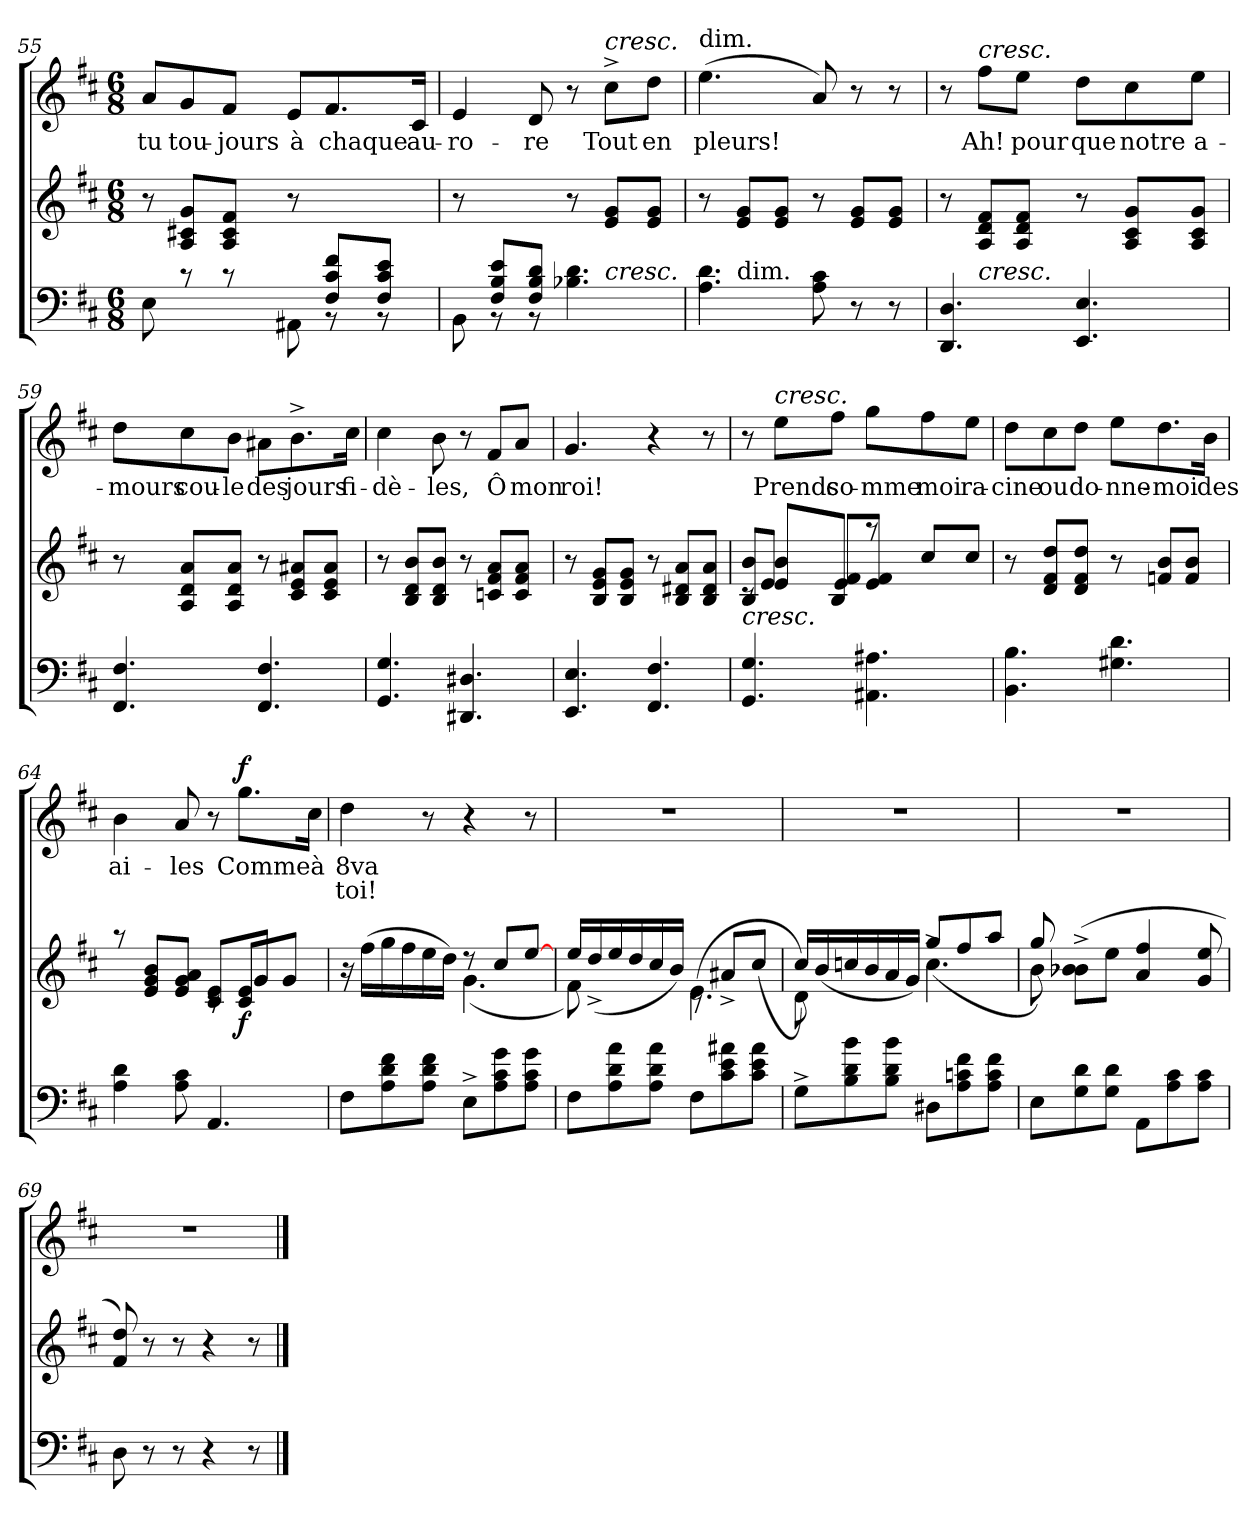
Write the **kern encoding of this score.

**kern	**kern	**dynam	**kern	**text	**text	**dynam
*part2	*part2	*part2	*part1	*part1	*part1	*part1
*staff3	*staff2	*staff2/3	*staff1	*staff1	*staff1	*staff1
!!LO:LB:g=z
*clefF4	*clefG2	*	*clefG2	*	*	*
*k[f#c#]	*k[f#c#]	*	*k[f#c#]	*	*	*
*D:	*D:	*	*D:	*	*	*
*M6/8	*M6/8	*	*M6/8	*	*	*
=55	=55	=55	=55	=55	=55	=55
*^	*	*	*	*	*	*
!	!	!	!	!	!LO:LY:b	!	!
8E\	2ryy	8r	.	8a/L	tu	.	.
!	!	!	!	!	!LO:LY:b	!	!
8rc	.	8A/ 8c#X/ 8g/L	.	8g/	tou-	.	.
!	!	!	!	!	!LO:LY:b	!	!
8rc	.	8A/ 8c#/ 8f#/J	.	8f#/J	-jours	.	.
!	!	!	!	!	!LO:LY:b:rj	!	!
8AA#X\	.	8r	.	8e/L	à	.	.
!	!	!	!	!	!LO:LY:b	!	!
8F#/ 8c#/ 8f#/L	8rBB	4ryy	.	8.f#/	chaque	.	.
8F#/ 8c#/ 8e/J	8rBB	.	.	.	.	.	.
!	!	!	!	!	!LO:LY:b	!	!
.	.	.	.	16c#/Jk	au-	.	.
=56	=56	=56	=56	=56	=56	=56	=56
!	!	!	!	!	!LO:LY:b	!	!
8BB\	8ryy	8r	.	4e/	-ro-	.	.
8F#/ 8B/ 8e/L	8rBB	4ryy	.	.	.	.	.
!	!	!	!	!	!LO:LY:b	!	!
8F#/ 8B/ 8d/J	8rBB	.	.	8d/	-re	.	.
4.B-X\ 4.d\	8ryy	8r	.	8r	.	.	.
!	!	!	!	!LO:TX:a:i:t=cresc.	!	!	!
!	!LO:TX:a:i:t=cresc.	!	!	!	!	!	!
!	!	!	!	!	!LO:LY:b	!	!
.	4ryy	8e/ 8g/L	.	8cc#^>\L	Tout	.	.
!	!	!	!	!	!LO:LY:b	!	!
.	.	8e/ 8g/J	.	8dd\J	en	.	.
=57	=57	=57	=57	=57	=57	=57	=57
!	!	!	!	!LO:TX:a:t=dim.	!	!	!
!	!	!	!	!	!LO:LY:b	!	!
4.A\ 4.d\	8ryy	8r	.	(>4.ee\	pleurs!	.	.
!	!LO:TX:a:t=dim.	!	!	!	!	!	!
.	2ryy	8e/ 8g/L	.	.	.	.	.
.	.	8e/ 8g/J	.	.	.	.	.
8A\ 8c#\	.	8r	.	8a/)	.	.	.
8r	.	8e/ 8g/L	.	8r	.	.	.
8r	8ryy	8e/ 8g/J	.	8r	.	.	.
=58	=58	=58	=58	=58	=58	=58	=58
4.DD/ 4.D/	8ryy	8r	.	8r	.	.	.
!	!	!	!	!LO:TX:a:i:t=cresc.	!	!	!
!	!LO:TX:a:i:t=cresc.	!	!	!	!	!	!
!	!	!	!	!	!LO:LY:b	!	!
.	2ryy	8A/ 8d/ 8f#/L	.	8ff#\L	Ah!	.	.
!	!	!	!	!	!LO:LY:b	!	!
.	.	8A/ 8d/ 8f#/J	.	8ee\J	pour	.	.
!	!	!	!	!	!LO:LY:b	!	!
4.EE/ 4.E/	.	8r	.	8dd\L	que	.	.
!	!	!	!	!	!LO:LY:b	!	!
.	.	8A/ 8c#/ 8g/L	.	8cc#\	notre	.	.
!	!	!	!	!	!LO:LY:b:rj	!	!
.	8ryy	8A/ 8c#/ 8g/J	.	8ee\J	a-	.	.
=59	=59	=59	=59	=59	=59	=59	=59
!	!	!	!	!	!LO:LY:b	!	!
*v	*v	*	*	*	*	*	*
4.FF#/ 4.F#/	8r	.	8dd\L	-mours	.	.
!	!	!	!	!LO:LY:b	!	!
.	8A/ 8d/ 8a/L	.	8cc#\	cou-	.	.
!	!	!	!	!LO:LY:b:rj	!	!
.	8A/ 8d/ 8a/J	.	8b\J	-le	.	.
!	!	!	!	!LO:LY:b:rj	!	!
4.FF#/ 4.F#/	8r	.	8a#X\L	des	.	.
!	!	!	!	!LO:LY:b	!	!
.	8c#/ 8e/ 8a#X/L	.	8.b^>\	jours	.	.
.	8c#/ 8e/ 8a#/J	.	.	.	.	.
!	!	!	!	!LO:LY:b	!	!
.	.	.	16cc#\Jk	fi-	.	.
!!LO:PB:g=z
=60	=60	=60	=60	=60	=60	=60
!	!	!	!	!LO:LY:b	!	!
4.GG/ 4.G/	8r	.	4cc#\	-dè-	.	.
.	8B/ 8d/ 8b/L	.	.	.	.	.
!	!	!	!	!LO:LY:b	!	!
.	8B/ 8d/ 8b/J	.	8b\	-les,	.	.
4.DD#X/ 4.D#X/	8r	.	8r	.	.	.
!	!	!	!	!LO:LY:b	!	!
.	8cn/ 8f#/ 8a/L	.	8f#/L	Ô	.	.
!	!	!	!	!LO:LY:b	!	!
.	8c/ 8f#/ 8a/J	.	8a/J	mon	.	.
=61	=61	=61	=61	=61	=61	=61
!	!	!	!	!LO:LY:b	!	!
4.EE/ 4.E/	8r	.	4.g/	roi!	.	.
.	8B/ 8e/ 8g/L	.	.	.	.	.
.	8B/ 8e/ 8g/J	.	.	.	.	.
4.FF#/ 4.F#/	8r	.	4r	.	.	.
.	8B/ 8d#X/ 8a/L	.	.	.	.	.
.	8B/ 8d#/ 8a/J	.	8r	.	.	.
=62	=62	=62	=62	=62	=62	=62
*	*^	*	*	*	*	*
*	*	*^	*	*	*	*	*
!LO:TX:a:i:t=cresc.	!	!	!	!	!	!	!	!
4.GG/ 4.G/	8ryy	8rc	8B/ 8b/L	.	8r	.	.	.
!	!	!	!	!	!LO:TX:a:i:t=cresc.	!	!	!
!	!	!	!	!	!	!LO:LY:b	!	!
.	8e/ 8b/L	2ryy	8e/J	.	8ee\L	Prends	.	.
!	!	!	!	!	!	!LO:LY:b	!	!
.	8B/J	.	8e/ 8f#/L	.	8ff#\J	co-	.	.
!	!	!	!	!	!	!LO:LY:b	!	!
4.AA#X\ 4.A#X\	8raa	.	8e/ 8f#/J	.	8gg\L	-mme	.	.
!	!	!	!	!	!	!LO:LY:b	!	!
.	4ryy	.	8cc#/L	.	8ff#\	moi	.	.
!	!	!	!	!	!	!LO:LY:b	!	!
.	.	8ryy	8cc#/J	.	8ee\J	ra-	.	.
=63	=63	=63	=63	=63	=63	=63	=63	=63
!	!	!	!	!	!	!LO:LY:b	!	!
*	*v	*v	*v	*	*	*	*	*
4.BB\ 4.B\	8r	.	8dd\L	-cine	.	.
!	!	!	!	!LO:LY:b	!	!
.	8d/ 8f#/ 8dd/L	.	8cc#\	ou	.	.
!	!	!	!	!LO:LY:b	!	!
.	8d/ 8f#/ 8dd/J	.	8dd\J	do-	.	.
!	!	!	!	!LO:LY:b	!	!
4.G#X\ 4.d\	8r	.	8ee\L	-nne-	.	.
!	!	!	!	!LO:LY:b	!	!
.	8fn/ 8b/L	.	8.dd\	-moi	.	.
.	8f/ 8b/J	.	.	.	.	.
!	!	!	!	!LO:LY:b	!	!
.	.	.	16b\Jk	des	.	.
=64	=64	=64	=64	=64	=64	=64
*	*^	*	*	*	*	*
*	*	*^	*	*	*	*	*
!	!	!	!	!	!	!LO:LY:b	!	!
4A\ 4d\	8raa	4.ryy	4.ryy	.	4b\	ai-	.	.
.	8e/ 8g/ 8b/L	.	.	.	.	.	.	.
!	!	!	!	!	!	!LO:LY:b	!	!
8A\ 8c#\	8e/ 8g/ 8a/J	.	.	.	8a/	-les	.	.
4.AA/	8ryy	8rc	8c#/ 8e/L	.	8r	.	.	.
!	!	!	!	!LO:DY:b	!	!LO:LY:b	!	!LO:DY:a
.	8c#/ 8e/L	4ryy	8g/J	f	8.gg\L	Comme	.	f
.	8g/J	.	8ryy	.	.	.	.	.
!	!	!	!	!	!	!LO:LY:b:rj	!	!
.	.	.	.	.	16cc#\Jk	à	.	.
*	*	*v	*v	*	*	*	*	*
!!LO:LB:g=z
=65	=65	=65	=65	=65	=65	=65	=65
!	!	!	!	!	!LO:LY:b	!LO:LY:b	!
8F#\L	16ra	4.ryy	.	4dd\	8va	toi!	.
.	(>16ff#\LL	.	.	.	.	.	.
8A\ 8d\ 8f#\	16gg\	.	.	.	.	.	.
.	16ff#\	.	.	.	.	.	.
8A\ 8d\ 8f#\J	16ee\	.	.	8r	.	.	.
.	16dd\JJ)	.	.	.	.	.	.
8E^>\L	8rdd	(<4.g\	.	4r	.	.	.
8A\ 8c#\ 8g\	8cc#/L	.	.	.	.	.	.
8A\ 8c#\ 8g\J	[<8ee/J	.	.	8r	.	.	.
=66	=66	=66	=66	=66	=66	=66	=66
!	!	!	!	!LO:N:vis=1	!	!	!
8F#\L	8f#\)	16ee/LL	.	2.r	.	.	.
.	.	(<16dd^>/	.	.	.	.	.
8A\ 8d\ 8a\	4ryy	16ee/	.	.	.	.	.
.	.	16dd/	.	.	.	.	.
8A\ 8d\ 8a\J	.	16cc#/	.	.	.	.	.
.	.	16b/JJ)	.	.	.	.	.
8F#\L	(<4.e\	8rc	.	.	.	.	.
8c#\ 8e\ 8a#X\	.	8a#X^>/L	.	.	.	.	.
8c#\ 8e\ 8a#\J	.	(<8cc#/J	.	.	.	.	.
=67	=67	=67	=67	=67	=67	=67	=67
!	!	!	!	!LO:N:vis=1	!	!	!
8G^>\L	8d\)	16cc#/LL)	.	2.r	.	.	.
.	.	(<16b/	.	.	.	.	.
8B\ 8d\ 8b\	4ryy	16ccn/	.	.	.	.	.
.	.	16b/	.	.	.	.	.
8B\ 8d\ 8b\J	.	16a/	.	.	.	.	.
.	.	16g/JJ)	.	.	.	.	.
8D#X\L	4.cc^<\	(>8gg/L	.	.	.	.	.
8A\ 8cn\ 8f#\	.	8ff#/	.	.	.	.	.
8A\ 8c\ 8f#\J	.	8aa/J	.	.	.	.	.
=68	=68	=68	=68	=68	=68	=68	=68
!	!	!	!	!LO:N:vis=1	!	!	!
8E\L	8gg/)	8b\	.	2.r	.	.	.
8G\ 8d\	2ryy	(>8b-X\^< 8b-\^<L	.	.	.	.	.
8G\ 8d\J	.	8ee\J	.	.	.	.	.
8AA\L	.	4a/ 4ff#/	.	.	.	.	.
8A\ 8c#\	.	.	.	.	.	.	.
8A\ 8c#\J	8ryy	8g/ 8ee/	.	.	.	.	.
=69	=69	=69	=69	=69	=69	=69	=69
!	!	!	!	!LO:N:vis=1	!	!	!
*	*v	*v	*	*	*	*	*
8D\	8f#/ 8dd/)	.	2.r	.	.	.
8r	8r	.	.	.	.	.
8r	8r	.	.	.	.	.
4r	4r	.	.	.	.	.
8r	8r	.	.	.	.	.
==	==	==	==	==	==	==
*-	*-	*-	*-	*-	*-	*-
